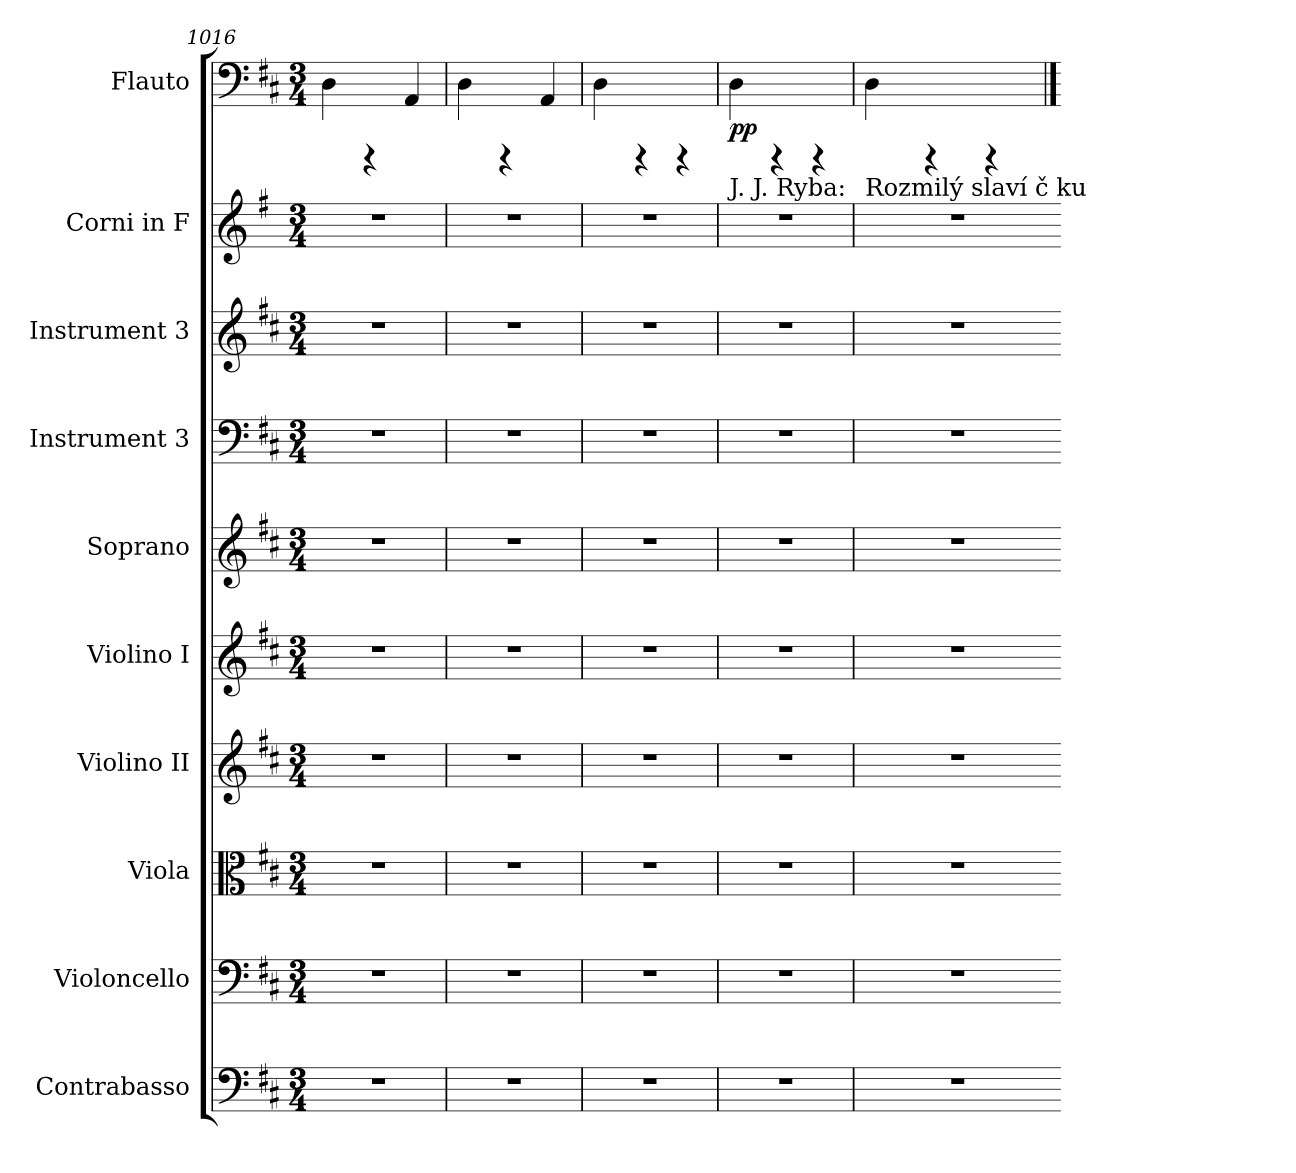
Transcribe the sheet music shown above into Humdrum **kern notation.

**kern	**kern	**kern	**kern	**kern	**kern	**kern	**kern	**kern	**kern	**dynam
*part10	*part9	*part8	*part7	*part6	*part5	*part4	*part3	*part2	*part1	*part1
*staff10	*staff9	*staff8	*staff7	*staff6	*staff5	*staff4	*staff3	*staff2	*staff1	*staff1
*I"Contrabasso	*I"Violoncello	*I"Viola	*I"Violino II	*I"Violino I	*I"Soprano	*I"Instrument 3	*I"Instrument 3	*I"Corni in F	*I"Flauto	*
*I'Cb.	*I'Vc.	*I'Vla.	*I'Vln. II	*I'Vln. I	*I'S	*	*	*I'Cor.	*I'Fl.	*
*clefF4	*clefF4	*clefC3	*clefG2	*clefG2	*clefG2	*clefF4	*clefG2	*clefG2	*clefF4	*
*ITrd1c2	*ITrd1c2	*ITrd1c2	*ITrd1c2	*ITrd1c2	*ITrd1c2	*ITrd1c2	*ITrd1c2	*ITrd4c7	*ITrd1c2	*
*k[]	*k[]	*k[]	*k[]	*k[]	*k[]	*k[]	*k[]	*k[]	*k[]	*
*C:	*C:	*C:	*C:	*C:	*C:	*C:	*C:	*C:	*C:	*
*M3/4	*M3/4	*M3/4	*M3/4	*M3/4	*M3/4	*M3/4	*M3/4	*M3/4	*M3/4	*
=1016	=1016	=1016	=1016	=1016	=1016	=1016	=1016	=1016	=1016	=1016
2.r	2.r	2.r	2.r	2.r	2.r	2.r	2.r	2.r	4C\	.
.	.	.	.	.	.	.	.	.	4rCCC	.
.	.	.	.	.	.	.	.	.	4GG/	.
!!LO:PB:g=z
=1017	=1017	=1017	=1017	=1017	=1017	=1017	=1017	=1017	=1017	=1017
2.r	2.r	2.r	2.r	2.r	2.r	2.r	2.r	2.r	4C\	.
.	.	.	.	.	.	.	.	.	4rCCC	.
.	.	.	.	.	.	.	.	.	4GG/	.
=1018	=1018	=1018	=1018	=1018	=1018	=1018	=1018	=1018	=1018	=1018
2.r	2.r	2.r	2.r	2.r	2.r	2.r	2.r	2.r	4C\	.
.	.	.	.	.	.	.	.	.	4rCCC	.
.	.	.	.	.	.	.	.	.	4rCCC	.
=1019	=1019	=1019	=1019	=1019	=1019	=1019	=1019	=1019	=1019	=1019
!	!	!	!	!	!	!	!	!	!LO:TX:b:t=J. J. Ryba&colon;	!
!	!	!	!	!	!	!	!	!	!	!LO:DY:b
2.r	2.r	2.r	2.r	2.r	2.r	2.r	2.r	2.r	4C\	pp
.	.	.	.	.	.	.	.	.	4rCCC	.
.	.	.	.	.	.	.	.	.	4rCCC	.
=1020	=1020	=1020	=1020	=1020	=1020	=1020	=1020	=1020	=1020	=1020
!	!	!	!	!	!	!	!	!	!LO:TX:b:t=Rozmilý slaví č ku	!
2.r	2.r	2.r	2.r	2.r	2.r	2.r	2.r	2.r	4C\	.
.	.	.	.	.	.	.	.	.	4rCCC	.
.	.	.	.	.	.	.	.	.	4rCCC	.
=	=	=	=	=	=	=	=	=	==	==
*-	*-	*-	*-	*-	*-	*-	*-	*-	*-	*-
